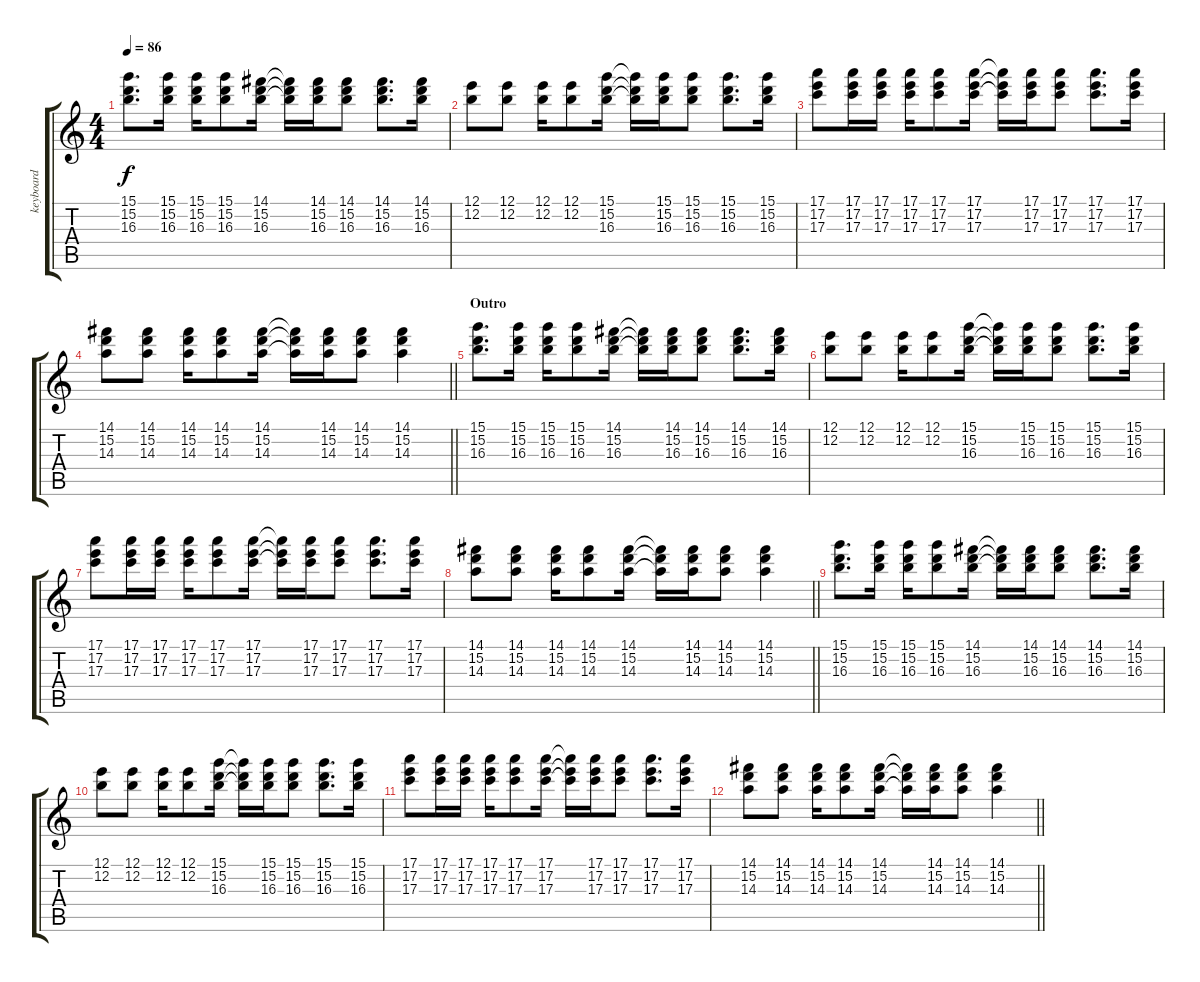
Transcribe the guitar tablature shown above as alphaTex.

\track ("keyboard" "keyboard") {instrument acousticguitarsteel}
\staff {score tabs}
\tuning (E4 B3 G3 D3 A2 E2) {hide}
\ts (4 4)
\tempo 86
\clef g2
\ks c
(15.1 15.2 16.3).8{d dy f} (15.1 15.2 16.3).16 (15.1 15.2 16.3).16 (15.1 15.2 16.3).8 (14.1 15.2 16.3).16 (14.1{t} 15.2{t} 16.3{t}).16 (14.1 15.2 16.3).16 (14.1 15.2 16.3).8 (14.1 15.2 16.3).8{d} (14.1 15.2 16.3).16 |
(12.1 12.2).8 (12.1 12.2).8 (12.1 12.2).16 (12.1 12.2).8 (15.1 15.2 16.3).16 (15.1{t} 15.2{t} 16.3{t}).16 (15.1 15.2 16.3).16 (15.1 15.2 16.3).8 (15.1 15.2 16.3).8{d} (15.1 15.2 16.3).16 |
(17.1 17.2 17.3).8 (17.1 17.2 17.3).16 (17.1 17.2 17.3).16 (17.1 17.2 17.3).16 (17.1 17.2 17.3).8 (17.1 17.2 17.3).16 (17.1{t} 17.2{t} 17.3{t}).16 (17.1 17.2 17.3).16 (17.1 17.2 17.3).8 (17.1 17.2 17.3).8{d} (17.1 17.2 17.3).16 |
\barLineRight lightlight
(14.1 15.2 14.3).8 (14.1 15.2 14.3).8 (14.1 15.2 14.3).16 (14.1 15.2 14.3).8 (14.1 15.2 14.3).16 (14.1{t} 15.2{t} 14.3{t}).16 (14.1 15.2 14.3).16 (14.1 15.2 14.3).8 (14.1 15.2 14.3).4 |
\section ("" "Outro")
(15.1 15.2 16.3).8{d} (15.1 15.2 16.3).16 (15.1 15.2 16.3).16 (15.1 15.2 16.3).8 (14.1 15.2 16.3).16 (14.1{t} 15.2{t} 16.3{t}).16 (14.1 15.2 16.3).16 (14.1 15.2 16.3).8 (14.1 15.2 16.3).8{d} (14.1 15.2 16.3).16 |
(12.1 12.2).8 (12.1 12.2).8 (12.1 12.2).16 (12.1 12.2).8 (15.1 15.2 16.3).16 (15.1{t} 15.2{t} 16.3{t}).16 (15.1 15.2 16.3).16 (15.1 15.2 16.3).8 (15.1 15.2 16.3).8{d} (15.1 15.2 16.3).16 |
(17.1 17.2 17.3).8 (17.1 17.2 17.3).16 (17.1 17.2 17.3).16 (17.1 17.2 17.3).16 (17.1 17.2 17.3).8 (17.1 17.2 17.3).16 (17.1{t} 17.2{t} 17.3{t}).16 (17.1 17.2 17.3).16 (17.1 17.2 17.3).8 (17.1 17.2 17.3).8{d} (17.1 17.2 17.3).16 |
\barLineRight lightlight
(14.1 15.2 14.3).8 (14.1 15.2 14.3).8 (14.1 15.2 14.3).16 (14.1 15.2 14.3).8 (14.1 15.2 14.3).16 (14.1{t} 15.2{t} 14.3{t}).16 (14.1 15.2 14.3).16 (14.1 15.2 14.3).8 (14.1 15.2 14.3).4 |
(15.1 15.2 16.3).8{d} (15.1 15.2 16.3).16 (15.1 15.2 16.3).16 (15.1 15.2 16.3).8 (14.1 15.2 16.3).16 (14.1{t} 15.2{t} 16.3{t}).16 (14.1 15.2 16.3).16 (14.1 15.2 16.3).8 (14.1 15.2 16.3).8{d} (14.1 15.2 16.3).16 |
(12.1 12.2).8 (12.1 12.2).8 (12.1 12.2).16 (12.1 12.2).8 (15.1 15.2 16.3).16 (15.1{t} 15.2{t} 16.3{t}).16 (15.1 15.2 16.3).16 (15.1 15.2 16.3).8 (15.1 15.2 16.3).8{d} (15.1 15.2 16.3).16 |
(17.1 17.2 17.3).8 (17.1 17.2 17.3).16 (17.1 17.2 17.3).16 (17.1 17.2 17.3).16 (17.1 17.2 17.3).8 (17.1 17.2 17.3).16 (17.1{t} 17.2{t} 17.3{t}).16 (17.1 17.2 17.3).16 (17.1 17.2 17.3).8 (17.1 17.2 17.3).8{d} (17.1 17.2 17.3).16 |
\barLineRight lightlight
(14.1 15.2 14.3).8 (14.1 15.2 14.3).8 (14.1 15.2 14.3).16 (14.1 15.2 14.3).8 (14.1 15.2 14.3).16 (14.1{t} 15.2{t} 14.3{t}).16 (14.1 15.2 14.3).16 (14.1 15.2 14.3).8 (14.1 15.2 14.3).4
